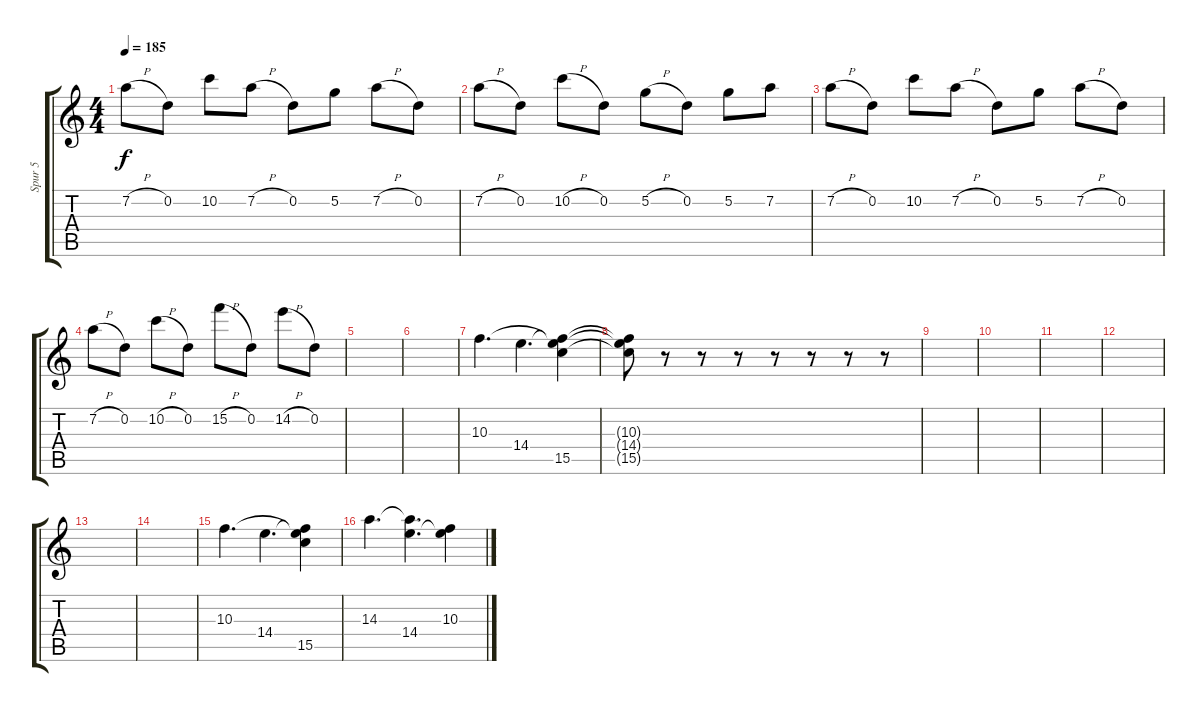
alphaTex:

\track ("Spur 5" "Spur 5") {instrument distortionguitar}
\staff {score tabs}
\tuning (E4 D4 G3 D3 A2 D2) {hide}
\ts (4 4)
\tempo 185
\clef g2
\ks c
7.2{h}.8{dy f} 0.2.8 10.2.8 7.2{h}.8 0.2.8 5.2.8 7.2{h}.8 0.2.8 |
7.2{h}.8 0.2.8 10.2{h}.8 0.2.8 5.2{h}.8 0.2.8 5.2.8 7.2.8 |
7.2{h}.8 0.2.8 10.2.8 7.2{h}.8 0.2.8 5.2.8 7.2{h}.8 0.2.8 |
7.2{h}.8 0.2.8 10.2{h}.8 0.2.8 15.2{h}.8 0.2.8 14.2{h}.8 0.2.8 |
|
|
10.3.4{d} 14.4.4{d} (10.3{t} 14.4{t} 15.5).4 |
(10.3{t} 14.4{t} 15.5{t}).8 r.8 r.8 r.8 r.8 r.8 r.8 r.8 |
|
|
|
|
|
|
10.3.4{d} 14.4.4{d} (10.3{t} 14.4{t} 15.5).4 |
14.3.4{d} (14.3{t} 14.4).4{d} (10.3 14.4{t}).4
